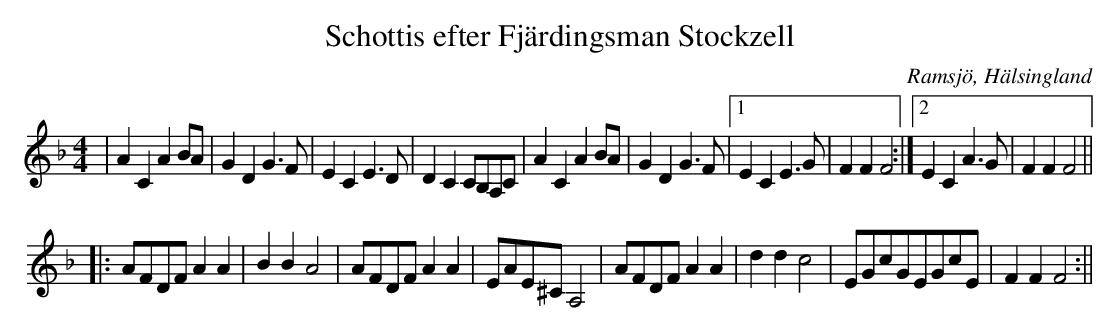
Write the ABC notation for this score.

X:1
T: Schottis efter Fjärdingsman Stockzell
O: Ramsjö, Hälsingland
M: 4/4
L: 1/8
K: F
|A2 C2 A2 BA|G2 D2 G2>F2|E2 C2 E2>D2|D2 C2 CB,A,C|A2 C2 A2 BA|G2 D2 G2>F2|1 E2 C2 E2>G2|F2 F2 F4:|2 E2 C2 A2>G2|F2 F2 F4||
|:AFDF A2 A2| B2 B2 A4|AFDF A2 A2|EAE^CA,4|AFDF A2 A2| d2 d2 c4|EGcGEGcE|F2 F2 F4:||
